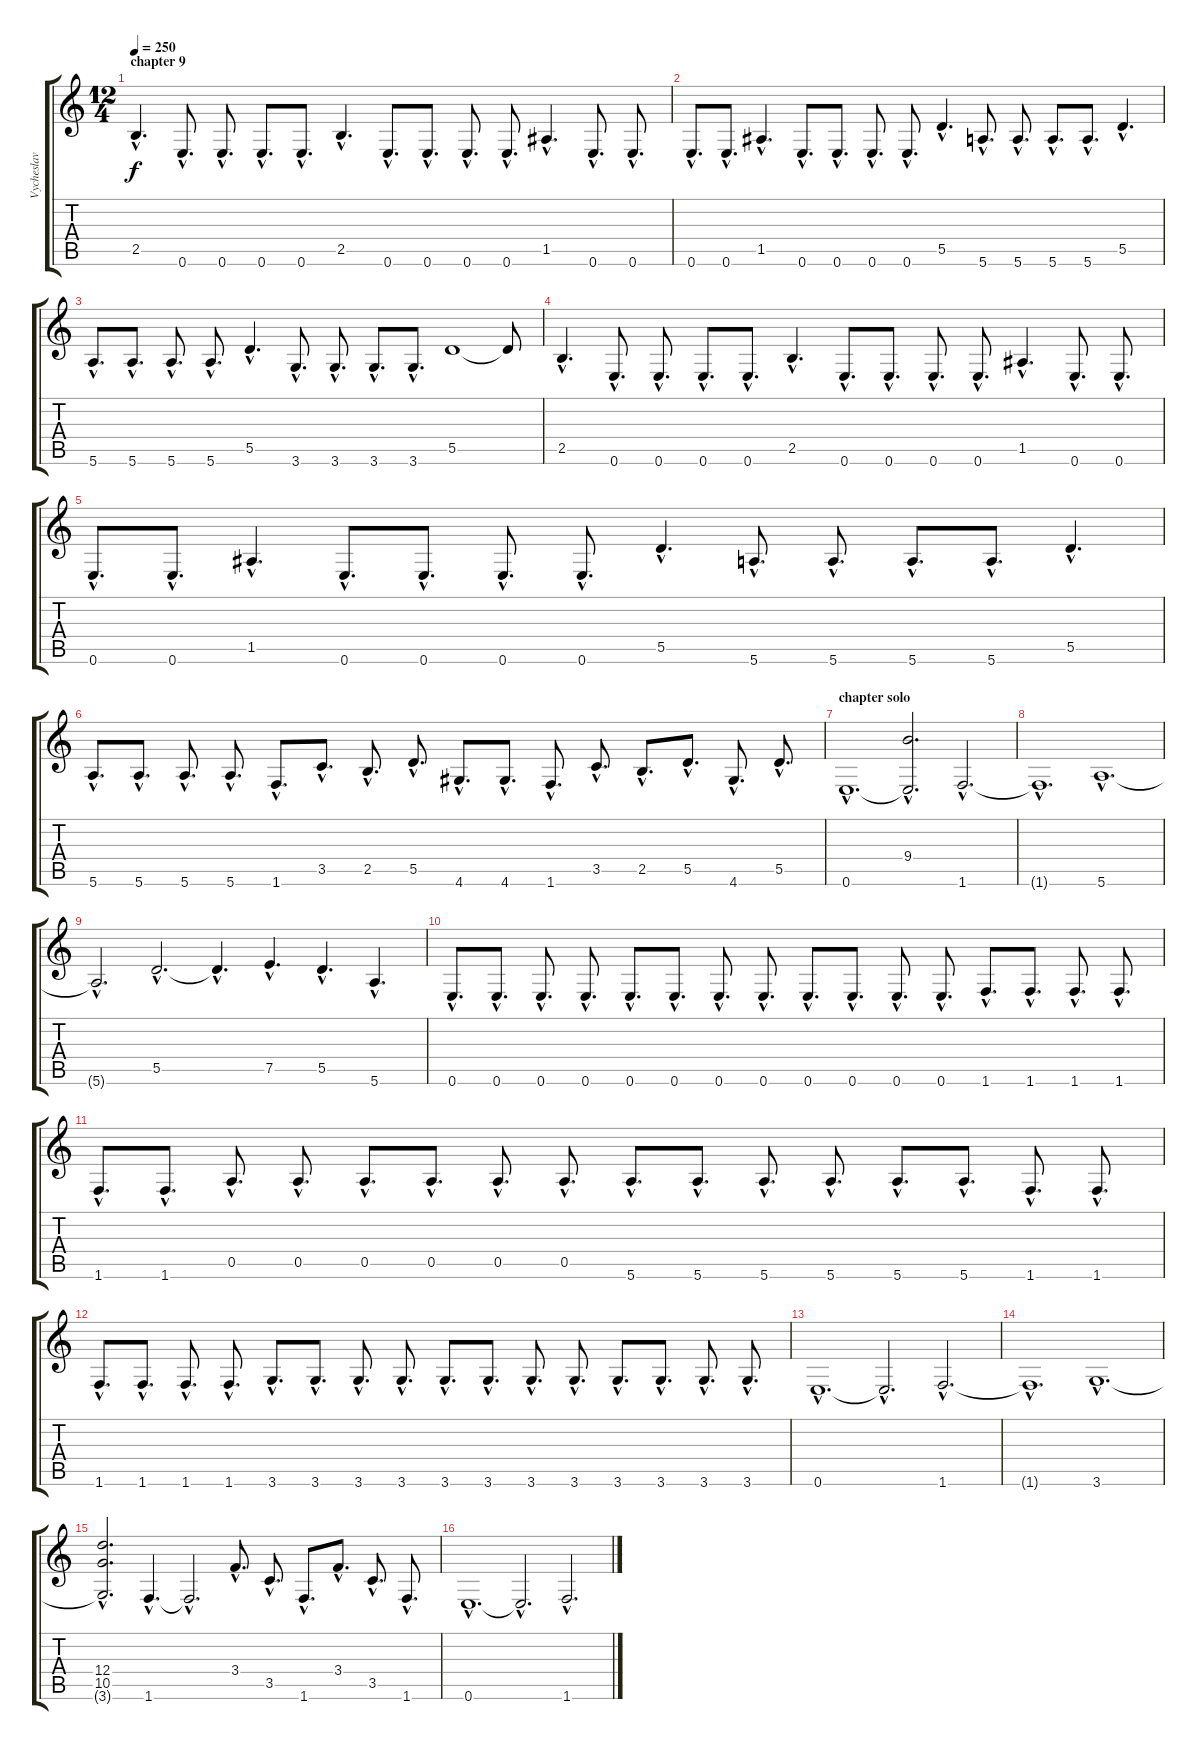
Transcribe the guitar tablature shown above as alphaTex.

\track ("Vycheslav Semikin bass" "Vycheslav ") {instrument electricbasspick}
\staff {score tabs}
\tuning (E4 B3 G3 D3 A2 E2) {hide}
\ts (12 4)
\section ("" "chapter 9")
\tempo 250
\clef g2
\ks c
2.5{hac}.4{d dy f} 0.6{hac}.8{d} 0.6{hac}.8{d} 0.6{hac}.8{d} 0.6{hac}.8{d} 2.5{hac}.4{d} 0.6{hac}.8{d} 0.6{hac}.8{d} 0.6{hac}.8{d} 0.6{hac}.8{d} 1.5{hac}.4{d} 0.6{hac}.8{d} 0.6{hac}.8{d} |
0.6{hac}.8{d} 0.6{hac}.8{d} 1.5{hac}.4{d} 0.6{hac}.8{d} 0.6{hac}.8{d} 0.6{hac}.8{d} 0.6{hac}.8{d} 5.5{hac}.4{d} 5.6{hac}.8{d} 5.6{hac}.8{d} 5.6{hac}.8{d} 5.6{hac}.8{d} 5.5{hac}.4{d} |
5.6{hac}.8{d} 5.6{hac}.8{d} 5.6{hac}.8{d} 5.6{hac}.8{d} 5.5{hac}.4{d} 3.6{hac}.8{d} 3.6{hac}.8{d} 3.6{hac}.8{d} 3.6{hac}.8{d} 5.5.1 5.5{t}.8 |
2.5{hac}.4{d} 0.6{hac}.8{d} 0.6{hac}.8{d} 0.6{hac}.8{d} 0.6{hac}.8{d} 2.5{hac}.4{d} 0.6{hac}.8{d} 0.6{hac}.8{d} 0.6{hac}.8{d} 0.6{hac}.8{d} 1.5{hac}.4{d} 0.6{hac}.8{d} 0.6{hac}.8{d} |
0.6{hac}.8{d} 0.6{hac}.8{d} 1.5{hac}.4{d} 0.6{hac}.8{d} 0.6{hac}.8{d} 0.6{hac}.8{d} 0.6{hac}.8{d} 5.5{hac}.4{d} 5.6{hac}.8{d} 5.6{hac}.8{d} 5.6{hac}.8{d} 5.6{hac}.8{d} 5.5{hac}.4{d} |
5.6{hac}.8{d} 5.6{hac}.8{d} 5.6{hac}.8{d} 5.6{hac}.8{d} 1.6{hac}.8{d} 3.5{hac}.8{d} 2.5{hac}.8{d} 5.5{hac}.8{d} 4.6{hac}.8{d} 4.6{hac}.8{d} 1.6{hac}.8{d} 3.5{hac}.8{d} 2.5{hac}.8{d} 5.5{hac}.8{d} 4.6{hac}.8{d} 5.5{hac}.8{d} |
\section ("" "chapter solo")
0.6{hac}.1{d} (9.4{hac} 0.6{hac t}).2{d} 1.6{hac}.2{d} |
1.6{hac t}.1{d} 5.6{hac}.1{d} |
5.6{hac t}.2{d} 5.5{hac}.2{d} 5.5{hac t}.4{d} 7.5{hac}.4{d} 5.5{hac}.4{d} 5.6{hac}.4{d} |
0.6{hac}.8{d} 0.6{hac}.8{d} 0.6{hac}.8{d} 0.6{hac}.8{d} 0.6{hac}.8{d} 0.6{hac}.8{d} 0.6{hac}.8{d} 0.6{hac}.8{d} 0.6{hac}.8{d} 0.6{hac}.8{d} 0.6{hac}.8{d} 0.6{hac}.8{d} 1.6{hac}.8{d} 1.6{hac}.8{d} 1.6{hac}.8{d} 1.6{hac}.8{d} |
1.6{hac}.8{d} 1.6{hac}.8{d} 0.5{hac}.8{d} 0.5{hac}.8{d} 0.5{hac}.8{d} 0.5{hac}.8{d} 0.5{hac}.8{d} 0.5{hac}.8{d} 5.6{hac}.8{d} 5.6{hac}.8{d} 5.6{hac}.8{d} 5.6{hac}.8{d} 5.6{hac}.8{d} 5.6{hac}.8{d} 1.6{hac}.8{d} 1.6{hac}.8{d} |
1.6{hac}.8{d} 1.6{hac}.8{d} 1.6{hac}.8{d} 1.6{hac}.8{d} 3.6{hac}.8{d} 3.6{hac}.8{d} 3.6{hac}.8{d} 3.6{hac}.8{d} 3.6{hac}.8{d} 3.6{hac}.8{d} 3.6{hac}.8{d} 3.6{hac}.8{d} 3.6{hac}.8{d} 3.6{hac}.8{d} 3.6{hac}.8{d} 3.6{hac}.8{d} |
0.6{hac}.1{d} 0.6{hac t}.2{d} 1.6{hac}.2{d} |
1.6{hac t}.1{d} 3.6{hac}.1{d} |
(12.4{hac} 10.5{hac} 3.6{hac t}).2{d} 1.6{hac}.4{d} 1.6{hac t}.2{d} 3.4{hac}.8{d} 3.5{hac}.8{d} 1.6{hac}.8{d} 3.4{hac}.8{d} 3.5{hac}.8{d} 1.6{hac}.8{d} |
0.6{hac}.1{d} 0.6{hac t}.2{d} 1.6{hac}.2{d}
